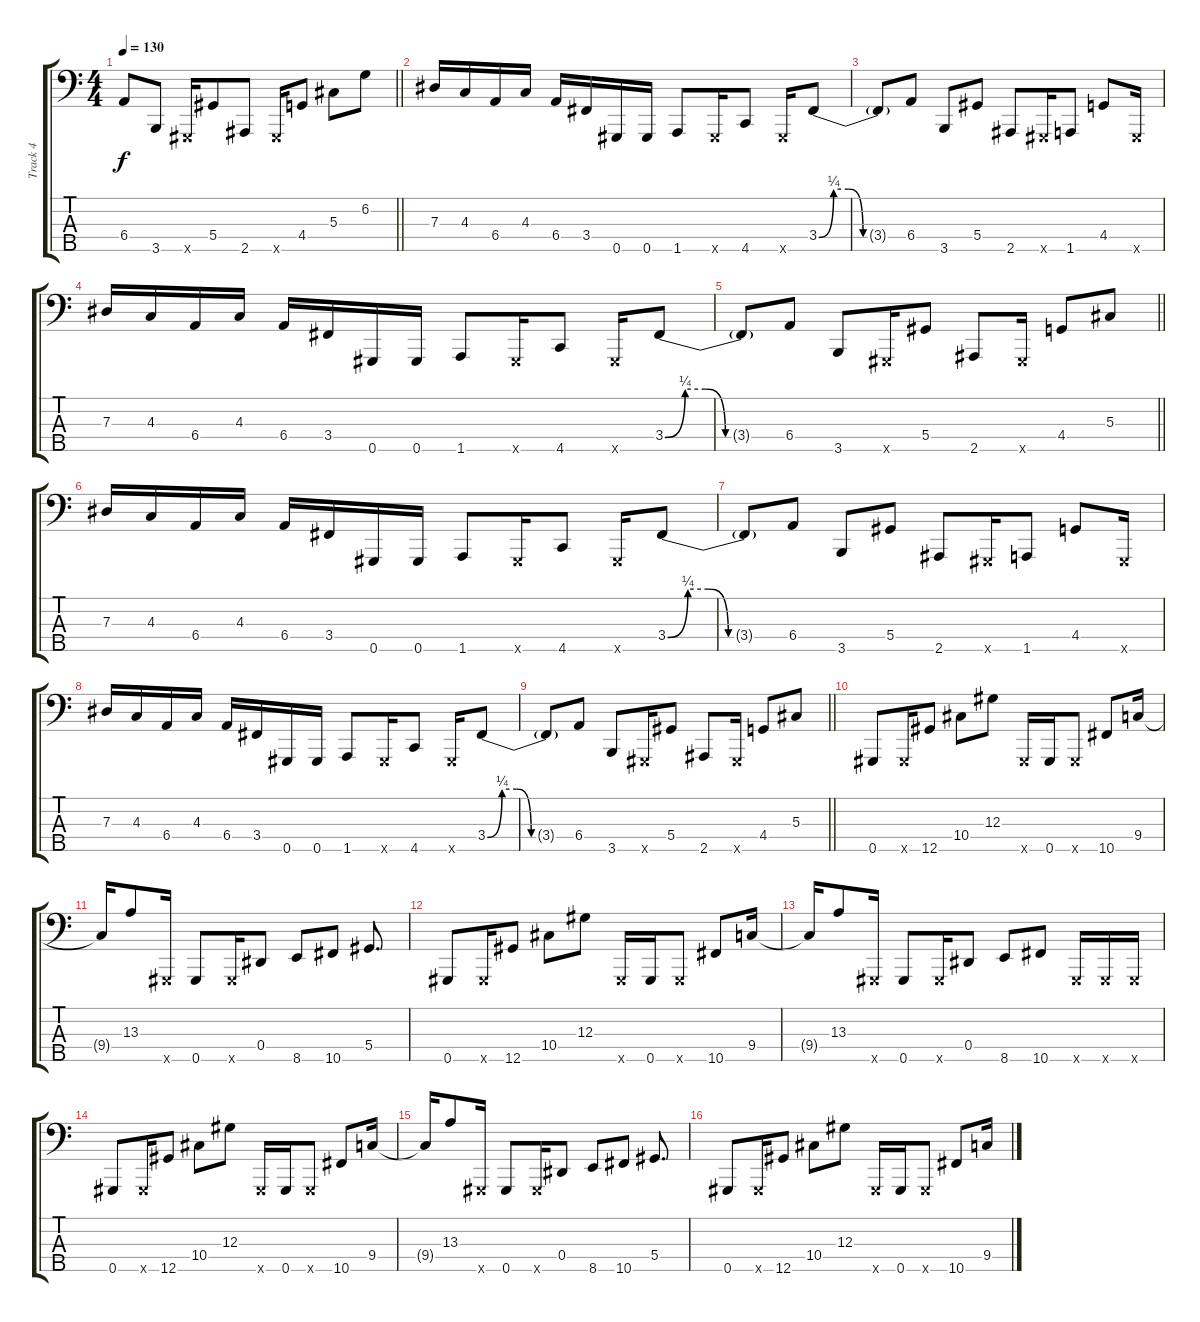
\track ("Track 4" "Track 4") {instrument electricbasspick}
\staff {score tabs}
\tuning (Gb2 Db2 Ab1 Eb1 Ab0) {hide}
\ts (4 4)
\tempo 130
\clef f4
\barLineRight lightlight
\ks c
6.4.8{dy f} 3.5.8 0.5{x}.16 5.4.8 2.5.8 0.5{x}.16 4.4.8 5.3.8 6.2.8 |
7.3.16 4.3.16 6.4.16 4.3.16 6.4.16 3.4.16 0.5.16 0.5.16 1.5.8 0.5{x}.16 4.5.8 0.5{x}.16 3.4{be (custom 0 0 10 1 20 1 30 0 60 0)}.8 |
3.4{t}.8 6.4.8 3.5.8 5.4.8 2.5.8 0.5{x}.16 1.5.8 4.4.8 0.5{x}.16 |
7.3.16 4.3.16 6.4.16 4.3.16 6.4.16 3.4.16 0.5.16 0.5.16 1.5.8 0.5{x}.16 4.5.8 0.5{x}.16 3.4{be (custom 0 0 10 1 20 1 30 0 60 0)}.8 |
\barLineRight lightlight
3.4{t}.8 6.4.8 3.5.8 0.5{x}.16 5.4.8 2.5.8 0.5{x}.16 4.4.8 5.3.8 |
7.3.16 4.3.16 6.4.16 4.3.16 6.4.16 3.4.16 0.5.16 0.5.16 1.5.8 0.5{x}.16 4.5.8 0.5{x}.16 3.4{be (custom 0 0 10 1 20 1 30 0 60 0)}.8 |
3.4{t}.8 6.4.8 3.5.8 5.4.8 2.5.8 0.5{x}.16 1.5.8 4.4.8 0.5{x}.16 |
7.3.16 4.3.16 6.4.16 4.3.16 6.4.16 3.4.16 0.5.16 0.5.16 1.5.8 0.5{x}.16 4.5.8 0.5{x}.16 3.4{be (custom 0 0 10 1 20 1 30 0 60 0)}.8 |
\barLineRight lightlight
3.4{t}.8 6.4.8 3.5.8 0.5{x}.16 5.4.8 2.5.8 0.5{x}.16 4.4.8 5.3.8 |
0.5.8{instrument slapbass1} 0.5{x}.16 12.5.8 10.4.8 12.3.8 0.5{x}.16 0.5.16 0.5{x}.8 10.5.8 9.4.16 |
9.4{t}.16 13.3.8 0.5{x}.16 0.5.8 0.5{x}.16 0.4.8 8.5.8 10.5.8 5.4.8{d} |
0.5.8 0.5{x}.16 12.5.8 10.4.8 12.3.8 0.5{x}.16 0.5.16 0.5{x}.8 10.5.8 9.4.16 |
9.4{t}.16 13.3.8 0.5{x}.16 0.5.8 0.5{x}.16 0.4.8 8.5.8 10.5.8 0.5{x}.16 0.5{x}.16 0.5{x}.16 |
0.5.8 0.5{x}.16 12.5.8 10.4.8 12.3.8 0.5{x}.16 0.5.16 0.5{x}.8 10.5.8 9.4.16 |
9.4{t}.16 13.3.8 0.5{x}.16 0.5.8 0.5{x}.16 0.4.8 8.5.8 10.5.8 5.4.8{d} |
0.5.8 0.5{x}.16 12.5.8 10.4.8 12.3.8 0.5{x}.16 0.5.16 0.5{x}.8 10.5.8 9.4.16
